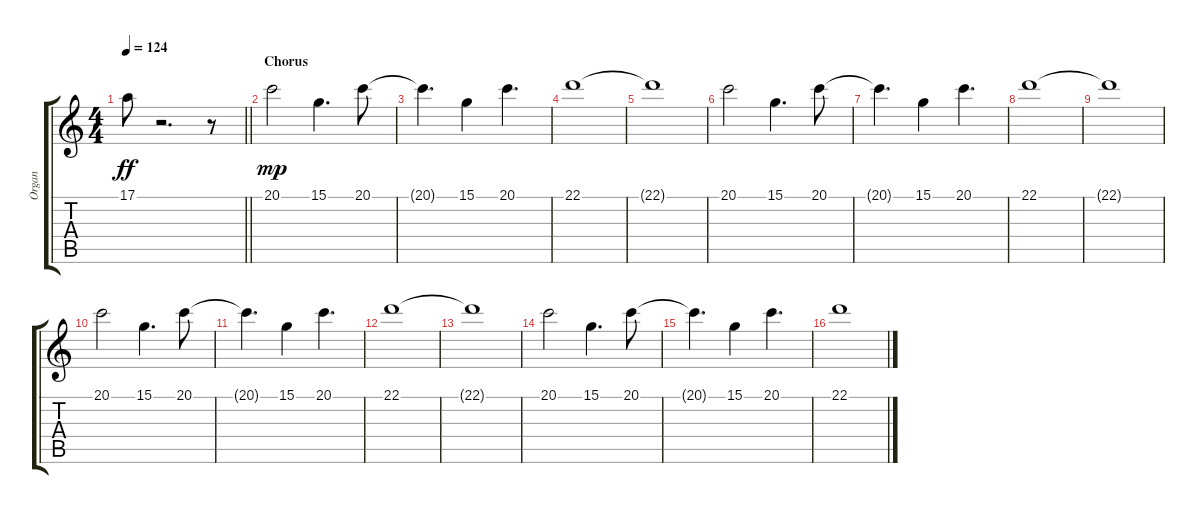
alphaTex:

\track ("Organ" "Organ") {instrument drawbarorgan}
\staff {score tabs}
\tuning (E4 B3 G3 D3 A2 E2) {hide}
\ts (4 4)
\tempo 124
\clef g2
\barLineRight lightlight
\ks c
17.1.8{dy ff} r.2{d} r.8 |
\section ("" "Chorus")
20.1.2{dy mp instrument rockorgan} 15.1.4{d} 20.1.8 |
20.1{t}.4{d} 15.1.4 20.1.4{d} |
22.1.1 |
22.1{t}.1 |
20.1.2 15.1.4{d} 20.1.8 |
20.1{t}.4{d} 15.1.4 20.1.4{d} |
22.1.1 |
22.1{t}.1 |
20.1.2 15.1.4{d} 20.1.8 |
20.1{t}.4{d} 15.1.4 20.1.4{d} |
22.1.1 |
22.1{t}.1 |
20.1.2 15.1.4{d} 20.1.8 |
20.1{t}.4{d} 15.1.4 20.1.4{d} |
22.1.1
